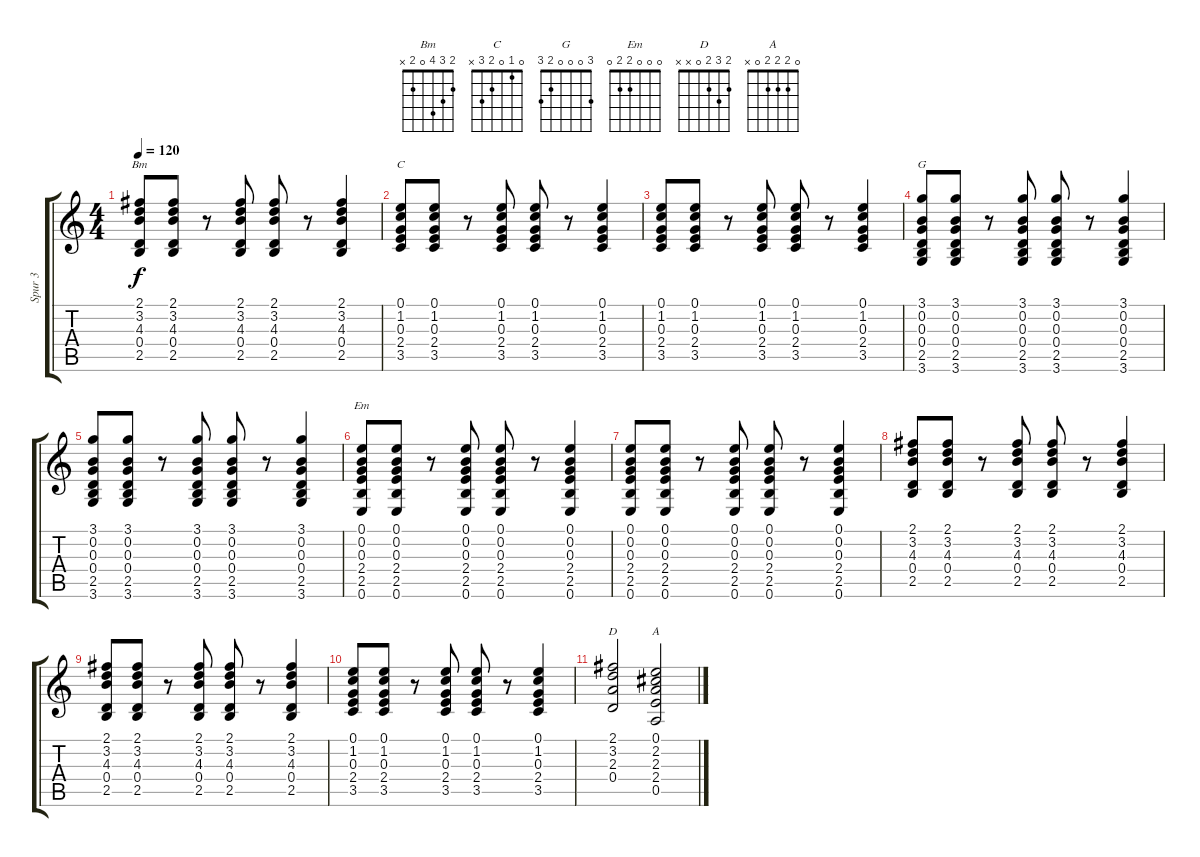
\track ("Spur 3" "Spur 3") {instrument electricguitarmuted}
\staff {score tabs}
\tuning (E4 B3 G3 D3 A2 E2) {hide}
\chord ("Bm" 2 3 4 0 2 x)
\chord ("C" 0 1 0 2 3 x)
\chord ("G" 3 0 0 0 2 3)
\chord ("Em" 0 0 0 2 2 0)
\chord ("D" 2 3 2 0 x x)
\chord ("A" 0 2 2 2 0 x)
\ts (4 4)
\tempo 120
\clef g2
\ks c
(2.1 3.2 4.3 0.4 2.5).8{ch "Bm" dy f} (2.1 3.2 4.3 0.4 2.5).8 r.8 (2.1 3.2 4.3 0.4 2.5).8 (2.1 3.2 4.3 0.4 2.5).8 r.8 (2.1 3.2 4.3 0.4 2.5).4 |
(0.1 1.2 0.3 2.4 3.5).8{ch "C"} (0.1 1.2 0.3 2.4 3.5).8 r.8 (0.1 1.2 0.3 2.4 3.5).8 (0.1 1.2 0.3 2.4 3.5).8 r.8 (0.1 1.2 0.3 2.4 3.5).4 |
(0.1 1.2 0.3 2.4 3.5).8 (0.1 1.2 0.3 2.4 3.5).8 r.8 (0.1 1.2 0.3 2.4 3.5).8 (0.1 1.2 0.3 2.4 3.5).8 r.8 (0.1 1.2 0.3 2.4 3.5).4 |
(3.1 0.2 0.3 0.4 2.5 3.6).8{ch "G"} (3.1 0.2 0.3 0.4 2.5 3.6).8 r.8 (3.1 0.2 0.3 0.4 2.5 3.6).8 (3.1 0.2 0.3 0.4 2.5 3.6).8 r.8 (3.1 0.2 0.3 0.4 2.5 3.6).4 |
(3.1 0.2 0.3 0.4 2.5 3.6).8 (3.1 0.2 0.3 0.4 2.5 3.6).8 r.8 (3.1 0.2 0.3 0.4 2.5 3.6).8 (3.1 0.2 0.3 0.4 2.5 3.6).8 r.8 (3.1 0.2 0.3 0.4 2.5 3.6).4 |
(0.1 0.2 0.3 2.4 2.5 0.6).8{ch "Em"} (0.1 0.2 0.3 2.4 2.5 0.6).8 r.8 (0.1 0.2 0.3 2.4 2.5 0.6).8 (0.1 0.2 0.3 2.4 2.5 0.6).8 r.8 (0.1 0.2 0.3 2.4 2.5 0.6).4 |
(0.1 0.2 0.3 2.4 2.5 0.6).8 (0.1 0.2 0.3 2.4 2.5 0.6).8 r.8 (0.1 0.2 0.3 2.4 2.5 0.6).8 (0.1 0.2 0.3 2.4 2.5 0.6).8 r.8 (0.1 0.2 0.3 2.4 2.5 0.6).4 |
(2.1 3.2 4.3 0.4 2.5).8 (2.1 3.2 4.3 0.4 2.5).8 r.8 (2.1 3.2 4.3 0.4 2.5).8 (2.1 3.2 4.3 0.4 2.5).8 r.8 (2.1 3.2 4.3 0.4 2.5).4 |
(2.1 3.2 4.3 0.4 2.5).8 (2.1 3.2 4.3 0.4 2.5).8 r.8 (2.1 3.2 4.3 0.4 2.5).8 (2.1 3.2 4.3 0.4 2.5).8 r.8 (2.1 3.2 4.3 0.4 2.5).4 |
(0.1 1.2 0.3 2.4 3.5).8 (0.1 1.2 0.3 2.4 3.5).8 r.8 (0.1 1.2 0.3 2.4 3.5).8 (0.1 1.2 0.3 2.4 3.5).8 r.8 (0.1 1.2 0.3 2.4 3.5).4 |
(2.1 3.2 2.3 0.4).2{ch "D"} (0.1 2.2 2.3 2.4 0.5).2{ch "A"}
